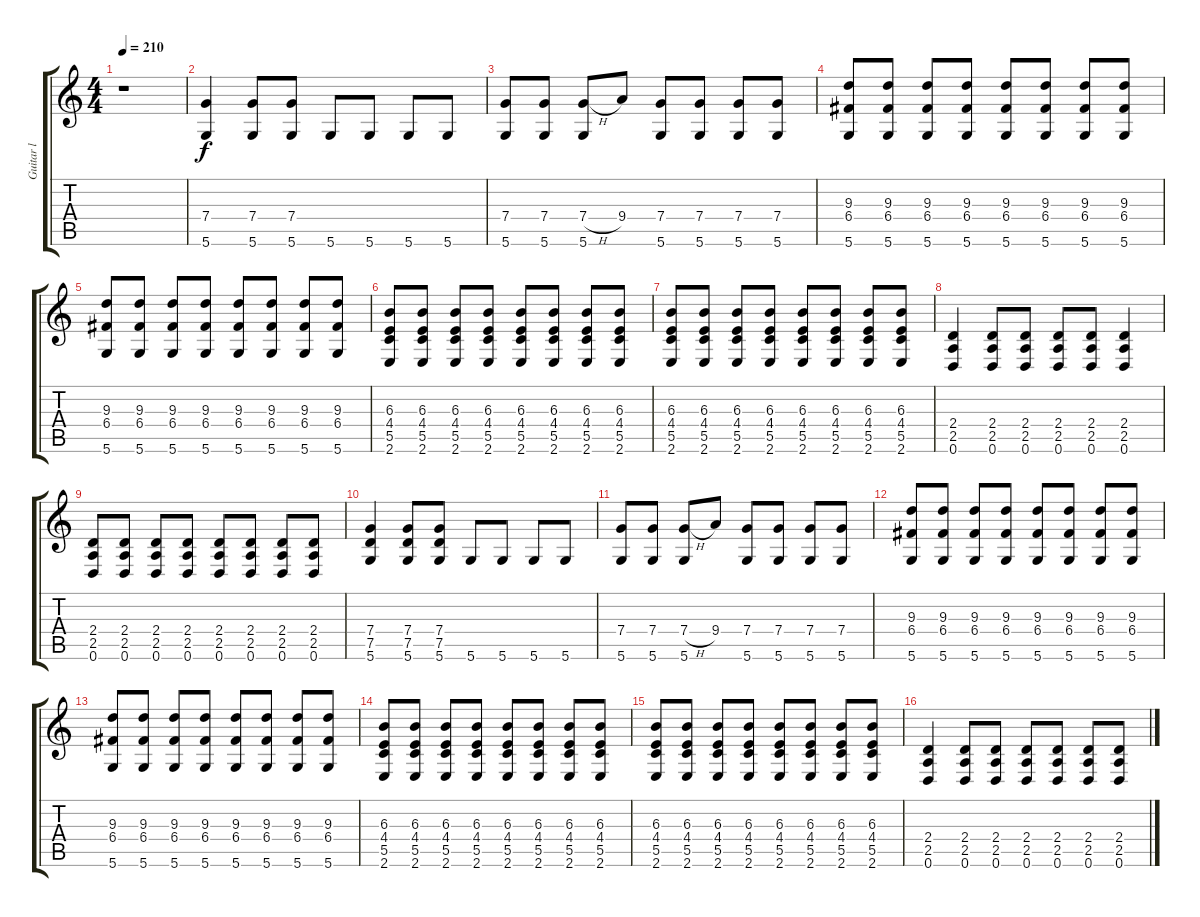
\track ("Guitar l" "Guitar l") {instrument distortionguitar}
\staff {score tabs}
\tuning (D4 A3 F3 C3 G2 D2) {hide}
\ts (4 4)
\tempo 210
\clef g2
\ks c
r.1{dy f} |
(7.4 5.6).4 (7.4 5.6).8 (7.4 5.6).8 5.6.8 5.6.8 5.6.8 5.6.8 |
(7.4 5.6).8 (7.4 5.6).8 (7.4{h} 5.6).8 9.4.8 (7.4 5.6).8 (7.4 5.6).8 (7.4 5.6).8 (7.4 5.6).8 |
(9.3 6.4 5.6).8 (9.3 6.4 5.6).8 (9.3 6.4 5.6).8 (9.3 6.4 5.6).8 (9.3 6.4 5.6).8 (9.3 6.4 5.6).8 (9.3 6.4 5.6).8 (9.3 6.4 5.6).8 |
(9.3 6.4 5.6).8 (9.3 6.4 5.6).8 (9.3 6.4 5.6).8 (9.3 6.4 5.6).8 (9.3 6.4 5.6).8 (9.3 6.4 5.6).8 (9.3 6.4 5.6).8 (9.3 6.4 5.6).8 |
(6.3 4.4 5.5 2.6).8 (6.3 4.4 5.5 2.6).8 (6.3 4.4 5.5 2.6).8 (6.3 4.4 5.5 2.6).8 (6.3 4.4 5.5 2.6).8 (6.3 4.4 5.5 2.6).8 (6.3 4.4 5.5 2.6).8 (6.3 4.4 5.5 2.6).8 |
(6.3 4.4 5.5 2.6).8 (6.3 4.4 5.5 2.6).8 (6.3 4.4 5.5 2.6).8 (6.3 4.4 5.5 2.6).8 (6.3 4.4 5.5 2.6).8 (6.3 4.4 5.5 2.6).8 (6.3 4.4 5.5 2.6).8 (6.3 4.4 5.5 2.6).8 |
(2.4 2.5 0.6).4 (2.4 2.5 0.6).8 (2.4 2.5 0.6).8 (2.4 2.5 0.6).8 (2.4 2.5 0.6).8 (2.4 2.5 0.6).4 |
(2.4 2.5 0.6).8 (2.4 2.5 0.6).8 (2.4 2.5 0.6).8 (2.4 2.5 0.6).8 (2.4 2.5 0.6).8 (2.4 2.5 0.6).8 (2.4 2.5 0.6).8 (2.4 2.5 0.6).8 |
(7.4 7.5 5.6).4 (7.4 7.5 5.6).8 (7.4 7.5 5.6).8 5.6.8 5.6.8 5.6.8 5.6.8 |
(7.4 5.6).8 (7.4 5.6).8 (7.4{h} 5.6).8 9.4.8 (7.4 5.6).8 (7.4 5.6).8 (7.4 5.6).8 (7.4 5.6).8 |
(9.3 6.4 5.6).8 (9.3 6.4 5.6).8 (9.3 6.4 5.6).8 (9.3 6.4 5.6).8 (9.3 6.4 5.6).8 (9.3 6.4 5.6).8 (9.3 6.4 5.6).8 (9.3 6.4 5.6).8 |
(9.3 6.4 5.6).8 (9.3 6.4 5.6).8 (9.3 6.4 5.6).8 (9.3 6.4 5.6).8 (9.3 6.4 5.6).8 (9.3 6.4 5.6).8 (9.3 6.4 5.6).8 (9.3 6.4 5.6).8 |
(6.3 4.4 5.5 2.6).8 (6.3 4.4 5.5 2.6).8 (6.3 4.4 5.5 2.6).8 (6.3 4.4 5.5 2.6).8 (6.3 4.4 5.5 2.6).8 (6.3 4.4 5.5 2.6).8 (6.3 4.4 5.5 2.6).8 (6.3 4.4 5.5 2.6).8 |
(6.3 4.4 5.5 2.6).8 (6.3 4.4 5.5 2.6).8 (6.3 4.4 5.5 2.6).8 (6.3 4.4 5.5 2.6).8 (6.3 4.4 5.5 2.6).8 (6.3 4.4 5.5 2.6).8 (6.3 4.4 5.5 2.6).8 (6.3 4.4 5.5 2.6).8 |
(2.4 2.5 0.6).4 (2.4 2.5 0.6).8 (2.4 2.5 0.6).8 (2.4 2.5 0.6).8 (2.4 2.5 0.6).8 (2.4 2.5 0.6).8 (2.4 2.5 0.6).8
